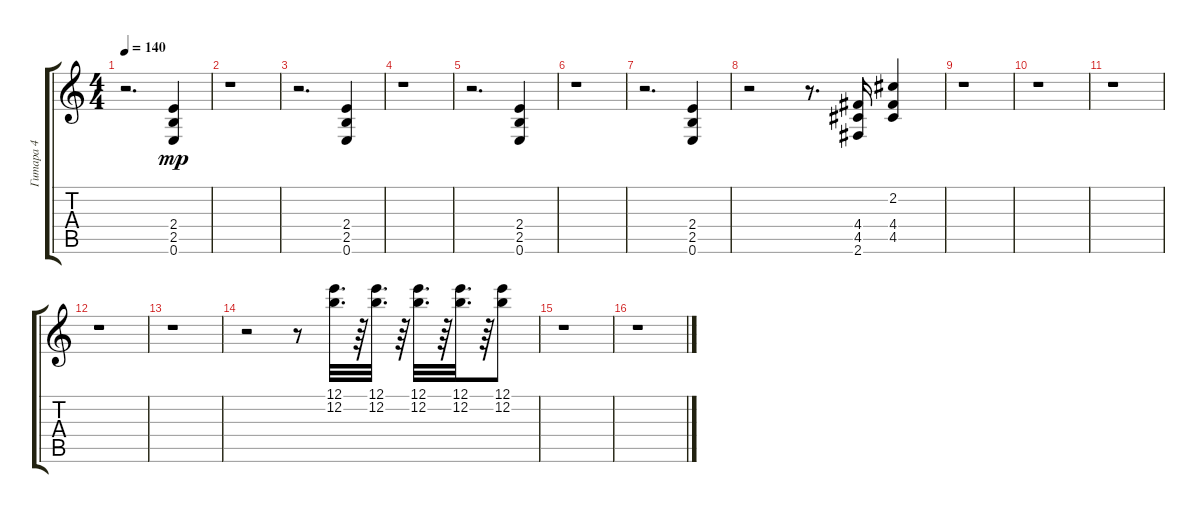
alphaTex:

\track ("Гитара 4" "Гитара 4") {instrument distortionguitar}
\staff {score tabs}
\tuning (E4 B3 G3 D3 A2 E2) {hide}
\ts (4 4)
\tempo 140
\clef g2
\ks c
r.2{d dy mp} (2.4 2.5 0.6).4 |
r.1 |
r.2{d} (2.4 2.5 0.6).4 |
r.1 |
r.2{d} (2.4 2.5 0.6).4 |
r.1 |
r.2{d} (2.4 2.5 0.6).4 |
r.2 r.8{d} (4.4 4.5 2.6).16 (2.2 4.4 4.5).4 |
r.1 |
r.1 |
r.1 |
r.1 |
r.1 |
r.2 r.8 (12.1 12.2).32{d} r.64 (12.1 12.2).32{d} r.64 (12.1 12.2).32{d} r.64 (12.1 12.2).32{d} r.64 (12.1 12.2).8 |
r.1 |
r.1
